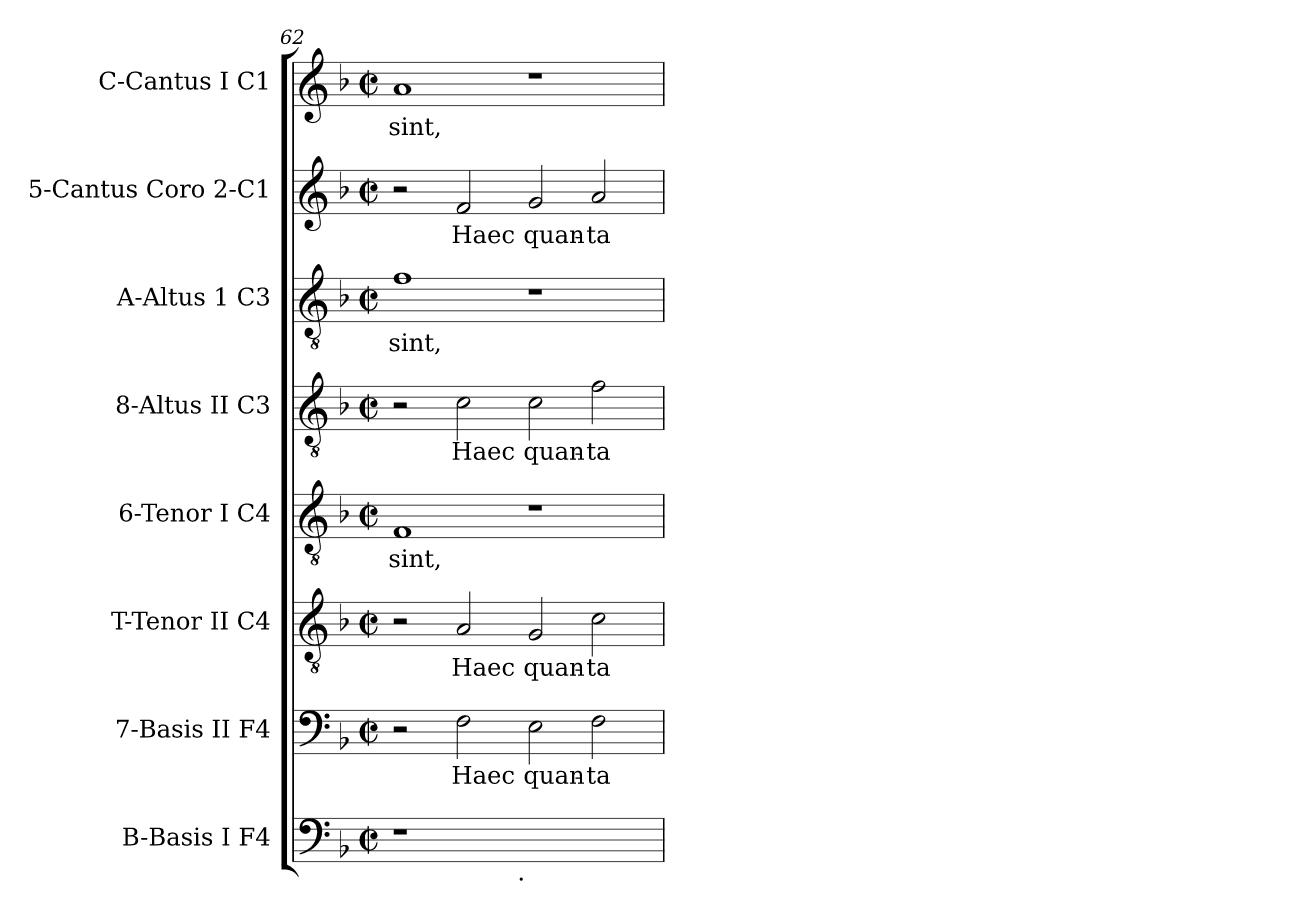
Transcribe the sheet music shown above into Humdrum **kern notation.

**kern	**kern	**text	**kern	**text	**kern	**text	**kern	**text	**kern	**text	**kern	**text	**kern	**text
*part8	*part7	*part7	*part6	*part6	*part5	*part5	*part4	*part4	*part3	*part3	*part2	*part2	*part1	*part1
*staff8	*staff7	*staff7	*staff6	*staff6	*staff5	*staff5	*staff4	*staff4	*staff3	*staff3	*staff2	*staff2	*staff1	*staff1
*I"B-Basis I  F4	*I"7-Basis II  F4	*	*I"T-Tenor II  C4	*	*I"6-Tenor I  C4	*	*I"8-Altus II  C3	*	*I"A-Altus 1  C3	*	*I"5-Cantus  Coro 2-C1	*	*I"C-Cantus I  C1	*
*I'B	*	*	*I'T	*	*	*	*	*	*I'A	*	*	*	*I'C	*
*clefF4	*clefF4	*	*clefGv2	*	*clefGv2	*	*clefGv2	*	*clefGv2	*	*clefG2	*	*clefG2	*
*k[b-]	*k[b-]	*	*k[b-]	*	*k[b-]	*	*k[b-]	*	*k[b-]	*	*k[b-]	*	*k[b-]	*
*F:	*F:	*	*F:	*	*F:	*	*F:	*	*F:	*	*F:	*	*F:	*
*M2/2	*M2/2	*	*M2/2	*	*M2/2	*	*M2/2	*	*M2/2	*	*M2/2	*	*M2/2	*
*met(c|)	*met(c|)	*	*met(c|)	*	*met(c|)	*	*met(c|)	*	*met(c|)	*	*met(c|)	*	*met(c|)	*
=62	=62	=62	=62	=62	=62	=62	=62	=62	=62	=62	=62	=62	=62	=62
!	!	!	!	!	!	!LO:LY:b:cj	!	!	!	!LO:LY:b:cj	!	!	!	!LO:LY:b:cj
*^	*	*	*	*	*	*	*	*	*	*	*	*	*	*
1r	2ryy	2r	.	2r	.	1F	sint,	2r	.	1f	sint,	2r	.	1a	sint,
!	!	!	!LO:LY:b:cj	!	!LO:LY:b:cj	!	!	!	!LO:LY:b:cj	!	!	!	!LO:LY:b:cj	!	!
.	4...ryy	2F\	Haec	2A/	Haec	.	.	2c\	Haec	.	.	2f/	Haec	.	.
!	!LO:TX:b:t=.	!	!	!	!	!	!	!	!	!	!	!	!	!	!
.	1ryy	.	.	.	.	.	.	.	.	.	.	.	.	.	.
!	!	!	!LO:LY:b:cj	!	!LO:LY:b:cj	!	!	!	!LO:LY:b:cj	!	!	!	!LO:LY:b:cj	!	!
1ryy	.	2E\	quan-	2G/	quan-	1r	.	2c\	quan-	1r	.	2g/	quan-	1r	.
!	!	!	!LO:LY:b:cj	!	!LO:LY:b:cj	!	!	!	!LO:LY:b:cj	!	!	!	!LO:LY:b:cj	!	!
.	.	2F\	-ta	2c\	-ta	.	.	2f\	-ta	.	.	2a/	-ta	.	.
.	32ryy	.	.	.	.	.	.	.	.	.	.	.	.	.	.
*v	*v	*	*	*	*	*	*	*	*	*	*	*	*	*	*
=	=	=	=	=	=	=	=	=	=	=	=	=	=	=
*-	*-	*-	*-	*-	*-	*-	*-	*-	*-	*-	*-	*-	*-	*-
